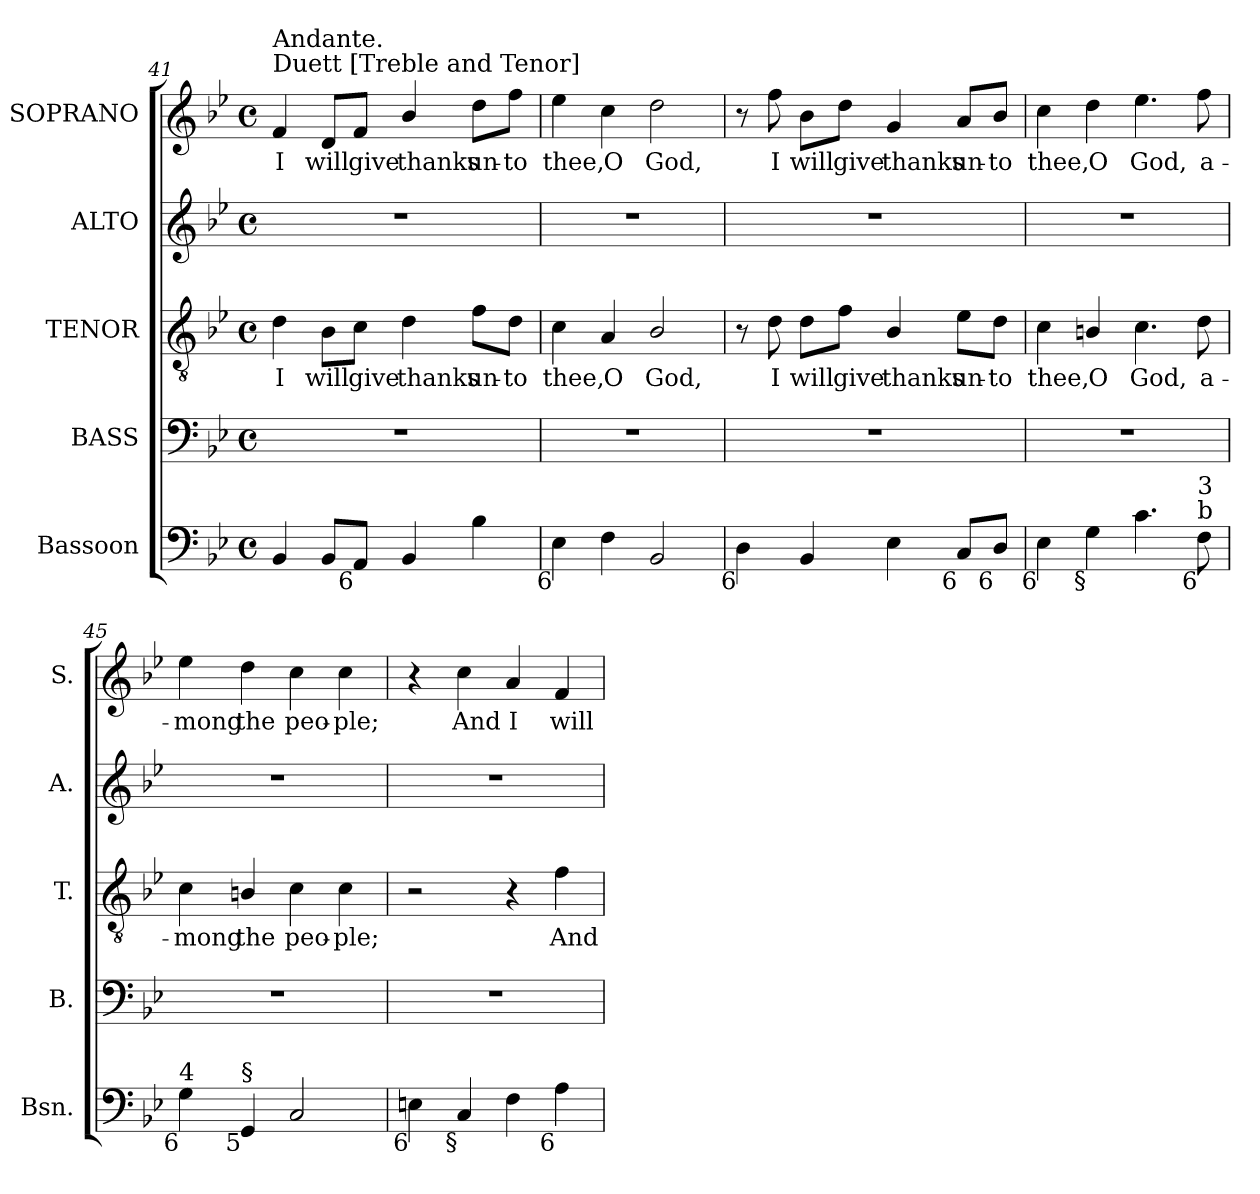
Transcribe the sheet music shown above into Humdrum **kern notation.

**kern	**kern	**kern	**text	**kern	**kern	**text
*part5	*part4	*part3	*part3	*part2	*part1	*part1
*staff5	*staff4	*staff3	*staff3	*staff2	*staff1	*staff1
*I"Bassoon	*I"BASS	*I"TENOR	*	*I"ALTO	*I"SOPRANO	*
*I'Bsn.	*I'B.	*I'T.	*	*I'A.	*I'S.	*
!!LO:PB:g=z
*clefF4	*clefF4	*clefGv2	*	*clefG2	*clefG2	*
*	*	*ITrd7c12	*	*	*	*
*k[b-e-]	*k[b-e-]	*k[b-e-]	*	*k[b-e-]	*k[b-e-]	*
*B-:	*B-:	*B-:	*	*B-:	*B-:	*
*M4/4	*M4/4	*M4/4	*	*M4/4	*M4/4	*
*met(c)	*met(c)	*met(c)	*	*met(c)	*met(c)	*
=41	=41	=41	=41	=41	=41	=41
!	!	!	!LO:LY:b:color=#000000	!	!	!
!	!	!	!	!	!LO:TX:a:t=Duett [Treble and Tenor]	!
!	!	!	!	!	!LO:TX:t=Andante.	!
!	!	!	!	!	!	!LO:LY:b:color=#000000
4BB-i/	1r	4Di\	I	1r	4fi/	I
!	!	!	!LO:LY:b:color=#000000	!	!	!
!	!	!	!	!	!	!LO:LY:b:color=#000000
8BB-i/L	.	8BB-i\L	will	.	8di/L	will
!	!	!	!LO:LY:b:color=#000000	!	!	!
!LO:TX:b:rj:t=6	!	!	!	!	!	!
!	!	!	!	!	!	!LO:LY:b:color=#000000
8AAi/J	.	8Ci\J	give	.	8fi/J	give
!	!	!	!LO:LY:b:color=#000000	!	!	!
!	!	!	!	!	!	!LO:LY:b:color=#000000
4BB-i/	.	4Di\	thanks	.	4b-i/	thanks
!	!	!	!LO:LY:b:color=#000000	!	!	!
!	!	!	!	!	!	!LO:LY:b:color=#000000
4B-i\	.	8Fi\L	un-	.	8ddi\L	un-
!	!	!	!LO:LY:b:color=#000000	!	!	!
!	!	!	!	!	!	!LO:LY:b:color=#000000
.	.	8Di\J	-to	.	8ffi\J	-to
=42	=42	=42	=42	=42	=42	=42
!	!	!	!LO:LY:b:color=#000000	!	!	!
!LO:TX:b:rj:t=6	!	!	!	!	!	!
!	!	!	!	!	!	!LO:LY:b:color=#000000
4E-i\	1r	4Ci\	thee,	1r	4ee-i\	thee,
!	!	!	!LO:LY:b:color=#000000	!	!	!
!	!	!	!	!	!	!LO:LY:b:color=#000000
4Fi\	.	4AAi/	O	.	4cci\	O
!	!	!	!LO:LY:b:color=#000000	!	!	!
!	!	!	!	!	!	!LO:LY:b:color=#000000
2BB-i/	.	2BB-i/	God,	.	2ddi\	God,
=43	=43	=43	=43	=43	=43	=43
!LO:TX:b:rj:t=6	!	!	!	!	!	!
4Di\	1r	8r	.	1r	8r	.
!	!	!	!LO:LY:b:color=#000000	!	!	!
!	!	!	!	!	!	!LO:LY:b:color=#000000
.	.	8Di\	I	.	8ffi\	I
!	!	!	!LO:LY:b:color=#000000	!	!	!
!	!	!	!	!	!	!LO:LY:b:color=#000000
4BB-i/	.	8Di\L	will	.	8b-i\L	will
!	!	!	!LO:LY:b:color=#000000	!	!	!
!	!	!	!	!	!	!LO:LY:b:color=#000000
.	.	8Fi\J	give	.	8ddi\J	give
!	!	!	!LO:LY:b:color=#000000	!	!	!
!	!	!	!	!	!	!LO:LY:b:color=#000000
4E-i\	.	4BB-i/	thanks	.	4gi/	thanks
!	!	!	!LO:LY:b:color=#000000	!	!	!
!LO:TX:b:rj:t=6	!	!	!	!	!	!
!	!	!	!	!	!	!LO:LY:b:color=#000000
8Ci/L	.	8E-i\L	un-	.	8ai/L	un-
!	!	!	!LO:LY:b:color=#000000	!	!	!
!LO:TX:b:rj:t=6	!	!	!	!	!	!
!	!	!	!	!	!	!LO:LY:b:color=#000000
8Di/J	.	8Di\J	-to	.	8b-i/J	-to
=44	=44	=44	=44	=44	=44	=44
!	!	!	!LO:LY:b:color=#000000	!	!	!
!LO:TX:b:rj:t=6	!	!	!	!	!	!
!	!	!	!	!	!	!LO:LY:b:color=#000000
4E-i\	1r	4Ci\	thee,	1r	4cci\	thee,
!	!	!	!LO:LY:b:color=#000000	!	!	!
!LO:TX:b:rj:t=§	!	!	!	!	!	!
!	!	!	!	!	!	!LO:LY:b:color=#000000
4Gi\	.	4BBni/	O	.	4ddi\	O
!	!	!	!LO:LY:b:color=#000000	!	!	!
!	!	!	!	!	!	!LO:LY:b:color=#000000
4.ci\	.	4.Ci\	God,	.	4.ee-i\	God,
!	!	!	!LO:LY:b:color=#000000	!	!	!
!LO:TX:b:rj:t=6	!	!	!	!	!	!
!LO:TX:t=b	!	!	!	!	!	!
!LO:TX:t=3	!	!	!	!	!	!
!	!	!	!	!	!	!LO:LY:b:color=#000000
8Fi\	.	8Di\	a-	.	8ffi\	a-
=45	=45	=45	=45	=45	=45	=45
!	!	!	!LO:LY:b:color=#000000	!	!	!
!LO:TX:b:rj:t=6	!	!	!	!	!	!
!LO:TX:t=4	!	!	!	!	!	!
!	!	!	!	!	!	!LO:LY:b:color=#000000
4Gi\	1r	4Ci\	-mong	1r	4ee-i\	-mong
!	!	!	!LO:LY:b:color=#000000	!	!	!
!LO:TX:b:rj:t=5	!	!	!	!	!	!
!LO:TX:t=§	!	!	!	!	!	!
!	!	!	!	!	!	!LO:LY:b:color=#000000
4GGi/	.	4BBni/	the	.	4ddi\	the
!	!	!	!LO:LY:b:color=#000000	!	!	!
!	!	!	!	!	!	!LO:LY:b:color=#000000
2Ci/	.	4Ci\	peo-	.	4cci\	peo-
!	!	!	!LO:LY:b:color=#000000	!	!	!
!	!	!	!	!	!	!LO:LY:b:color=#000000
.	.	4Ci\	-ple;	.	4cci\	-ple;
=46	=46	=46	=46	=46	=46	=46
!LO:TX:b:rj:t=6	!	!	!	!	!	!
4Eni\	1r	2r	.	1r	4r	.
!LO:TX:b:rj:t=§	!	!	!	!	!	!
!	!	!	!	!	!	!LO:LY:b:color=#000000
4Ci/	.	.	.	.	4cci\	And
!	!	!	!	!	!	!LO:LY:b:color=#000000
4Fi\	.	4r	.	.	4ai/	I
!	!	!	!LO:LY:b:color=#000000	!	!	!
!LO:TX:b:rj:t=6	!	!	!	!	!	!
!	!	!	!	!	!	!LO:LY:b:color=#000000
4Ai\	.	4Fi\	And	.	4fi/	will
=	=	=	=	=	=	=
*-	*-	*-	*-	*-	*-	*-
